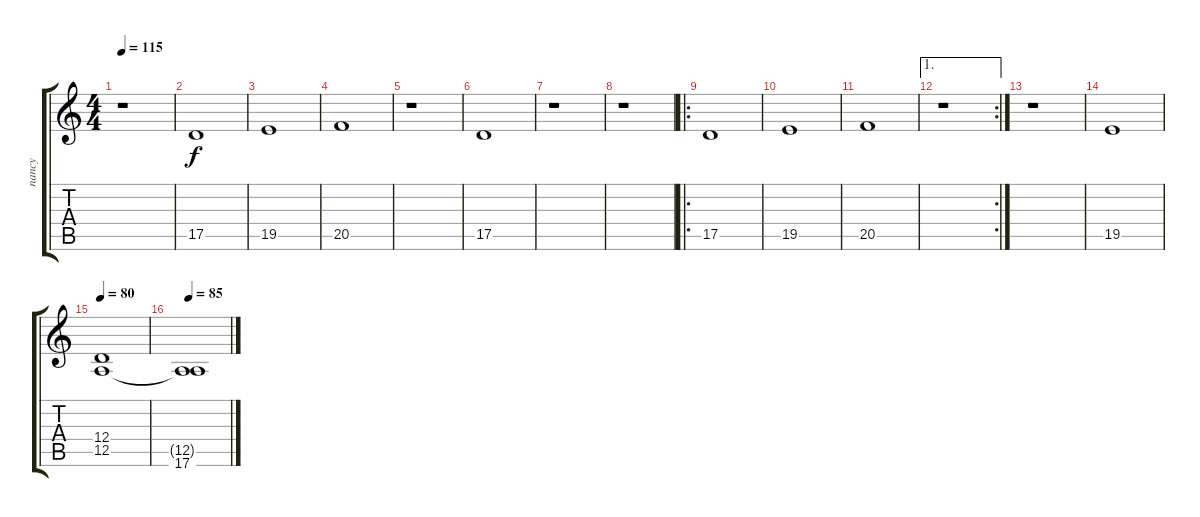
\track ("nancy" "nancy") {instrument choiraahs}
\staff {score tabs}
\tuning (E4 B3 G3 D3 A2 E2) {hide}
\ts (4 4)
\tempo 115
\clef g2
\ks c
r.1{dy f} |
17.5.1 |
19.5.1 |
20.5.1 |
r.1 |
17.5.1 |
r.1 |
r.1 |
\ro
17.5.1 |
19.5.1 |
20.5.1 |
\ae 1
\rc 2
r.1 |
r.1 |
19.5.1 |
\tempo 116
\tempo 80
(12.4 12.5).1 |
\tempo 85
(12.5{t} 17.6).1
